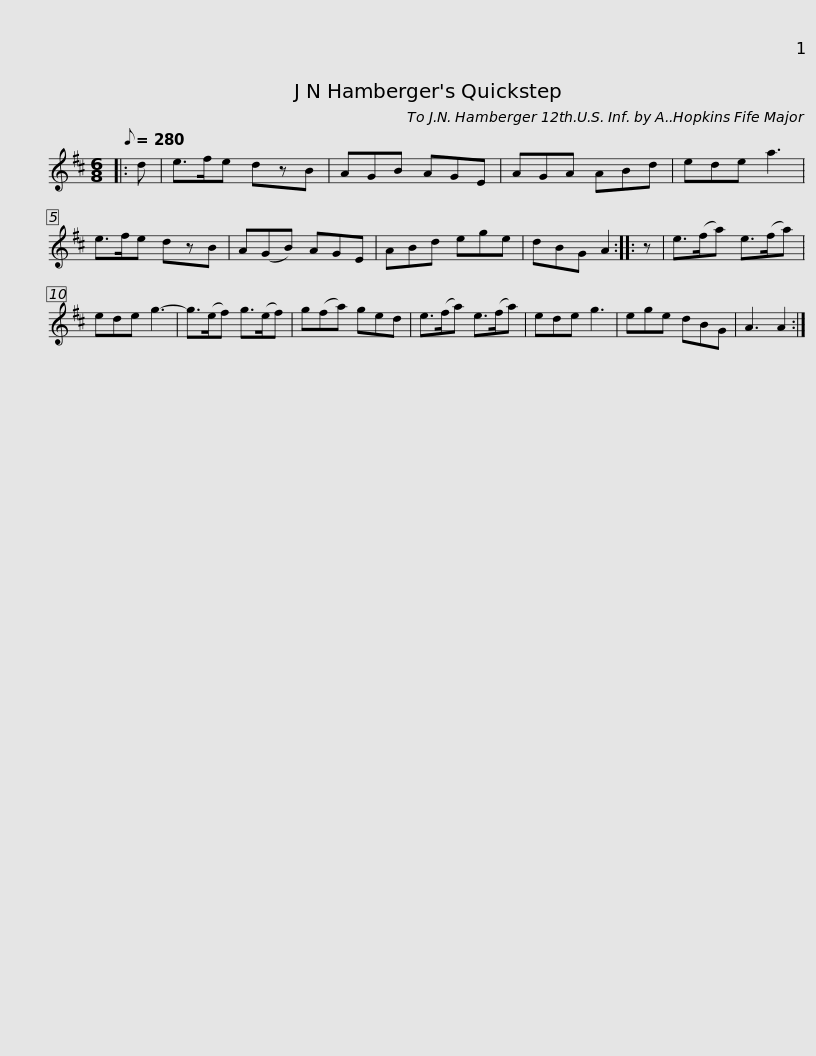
X:1
L:1/8
Q:1/8=280
M:6/8
I:linebreak $
K:none
V:1 treble transpose="8 "
V:1
[K:D]|: d | e>fe dzB | AGB AGE | AGA ABd | ede a3 | %5
 e>fe dzB | A(GB) AGE | ABd ege |$ dBG A2 :: z | %10
 e>(fa) e>(fa) | ede g3- | g>(ef) g>(ef) | g(fa) ged | e>(fa) e>(fa) | %15
 ede g3 |$ ege dBG | A3 A2 :| %18
